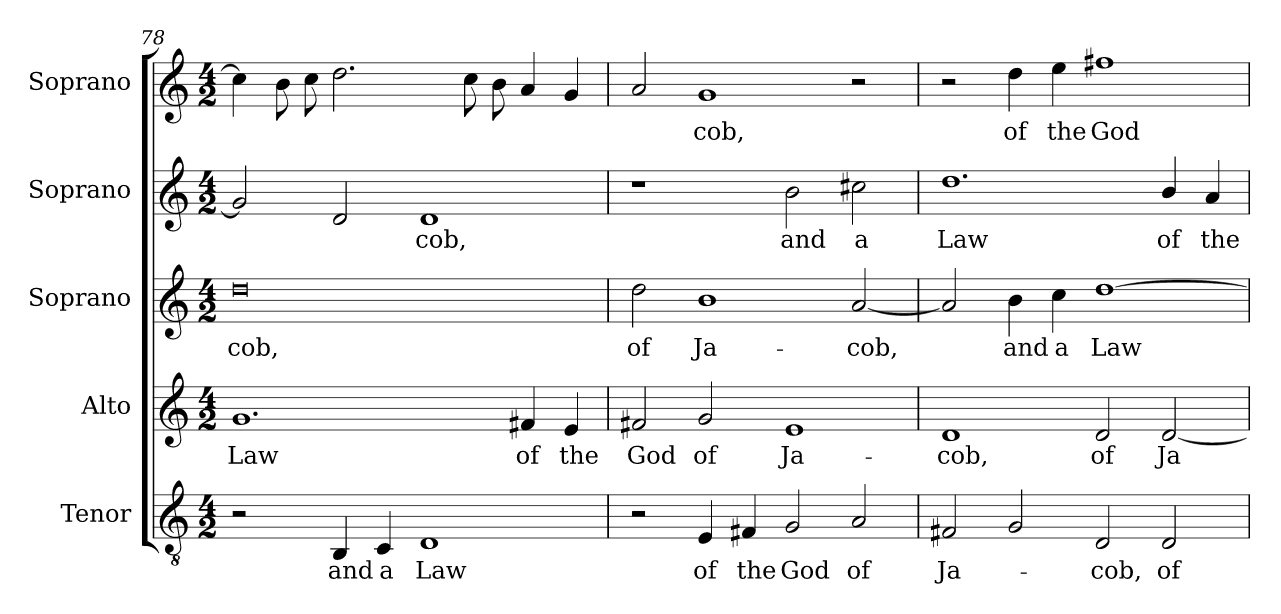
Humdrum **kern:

**kern	**text	**kern	**text	**kern	**text	**kern	**text	**kern	**text
*part5	*part5	*part4	*part4	*part3	*part3	*part2	*part2	*part1	*part1
*staff5	*staff5	*staff4	*staff4	*staff3	*staff3	*staff2	*staff2	*staff1	*staff1
*I"Tenor	*	*I"Alto	*	*I"Soprano	*	*I"Soprano	*	*I"Soprano	*
*I'T.	*	*I'A.	*	*I'S.	*	*I'S.	*	*I'S.	*
*clefGv2	*	*clefG2	*	*clefG2	*	*clefG2	*	*clefG2	*
*ITrd7c12	*	*	*	*	*	*	*	*	*
*k[]	*	*k[]	*	*k[]	*	*k[]	*	*k[]	*
*C:	*	*C:	*	*C:	*	*C:	*	*C:	*
*M4/2	*	*M4/2	*	*M4/2	*	*M4/2	*	*M4/2	*
=78	=78	=78	=78	=78	=78	=78	=78	=78	=78
!	!	!	!LO:LY:b:color=#000000	!	!	!	!	!	!
!	!	!	!	!	!LO:LY:b:color=#000000	!	!	!	!
2r	.	1.gi	Law	0ddi	-cob,	2gi/]	.	4cci\]	.
.	.	.	.	.	.	.	.	8bi\	.
.	.	.	.	.	.	.	.	8cci\	.
!	!LO:LY:b:color=#000000	!	!	!	!	!	!	!	!
4BBBi/	and	.	.	.	.	2di/	.	2.ddi\	.
!	!LO:LY:b:color=#000000	!	!	!	!	!	!	!	!
4CCi/	a	.	.	.	.	.	.	.	.
!	!LO:LY:b:color=#000000	!	!	!	!	!	!	!	!
!	!	!	!	!	!	!	!LO:LY:b:color=#000000	!	!
1DDi	Law	.	.	.	.	1di	-cob,	.	.
.	.	.	.	.	.	.	.	8cci\	.
.	.	.	.	.	.	.	.	8bi\	.
!	!	!	!LO:LY:b:color=#000000	!	!	!	!	!	!
.	.	4f#Xi/	of	.	.	.	.	4ai/	.
!	!	!	!LO:LY:b:color=#000000	!	!	!	!	!	!
.	.	4ei/	the	.	.	.	.	4gi/	.
=79	=79	=79	=79	=79	=79	=79	=79	=79	=79
!	!	!	!LO:LY:b:color=#000000	!	!	!	!	!	!
!	!	!	!	!	!LO:LY:b:color=#000000	!	!	!	!
2r	.	2f#Xi/	God	2ddi\	of	1r	.	2ai/	.
!	!LO:LY:b:color=#000000	!	!	!	!	!	!	!	!
!	!	!	!LO:LY:b:color=#000000	!	!	!	!	!	!
!	!	!	!	!	!LO:LY:b:color=#000000	!	!	!	!
!	!	!	!	!	!	!	!	!	!LO:LY:b:color=#000000
4EEi/	of	2gi/	of	1bi	Ja-	.	.	1gi	-cob,
!	!LO:LY:b:color=#000000	!	!	!	!	!	!	!	!
4FF#Xi/	the	.	.	.	.	.	.	.	.
!	!LO:LY:b:color=#000000	!	!	!	!	!	!	!	!
!	!	!	!LO:LY:b:color=#000000	!	!	!	!	!	!
!	!	!	!	!	!	!	!LO:LY:b:color=#000000	!	!
2GGi/	God	1ei	Ja-	.	.	2bi\	and	.	.
!	!LO:LY:b:color=#000000	!	!	!	!	!	!	!	!
!	!	!	!	!	!LO:LY:b:color=#000000	!	!	!	!
!	!	!	!	!	!	!	!LO:LY:b:color=#000000	!	!
2AAi/	of	.	.	[2ai/	-cob,	2cc#Xi\	a	2r	.
!!LO:LB:g=z
=80	=80	=80	=80	=80	=80	=80	=80	=80	=80
!	!LO:LY:b:color=#000000	!	!	!	!	!	!	!	!
!	!	!	!LO:LY:b:color=#000000	!	!	!	!	!	!
!	!	!	!	!	!	!	!LO:LY:b:color=#000000	!	!
2FF#Xi/	Ja-	1di	-cob,	2ai/]	.	1.ddi	Law	2r	.
!	!	!	!	!	!LO:LY:b:color=#000000	!	!	!	!
!	!	!	!	!	!	!	!	!	!LO:LY:b:color=#000000
2GGi/	.	.	.	4bi\	and	.	.	4ddi\	of
!	!	!	!	!	!LO:LY:b:color=#000000	!	!	!	!
!	!	!	!	!	!	!	!	!	!LO:LY:b:color=#000000
.	.	.	.	4cci\	a	.	.	4eei\	the
!	!LO:LY:b:color=#000000	!	!	!	!	!	!	!	!
!	!	!	!LO:LY:b:color=#000000	!	!	!	!	!	!
!	!	!	!	!	!LO:LY:b:color=#000000	!	!	!	!
!	!	!	!	!	!	!	!	!	!LO:LY:b:color=#000000
2DDi/	-cob,	2di/	of	[1ddi	Law	.	.	1ff#Xi	God
!	!LO:LY:b:color=#000000	!	!	!	!	!	!	!	!
!	!	!	!LO:LY:b:color=#000000	!	!	!	!	!	!
!	!	!	!	!	!	!	!LO:LY:b:color=#000000	!	!
2DDi/	of	[2di/	Ja-	.	.	4bi/	of	.	.
!	!	!	!	!	!	!	!LO:LY:b:color=#000000	!	!
.	.	.	.	.	.	4ai/	the	.	.
=	=	=	=	=	=	=	=	=	=
*-	*-	*-	*-	*-	*-	*-	*-	*-	*-
